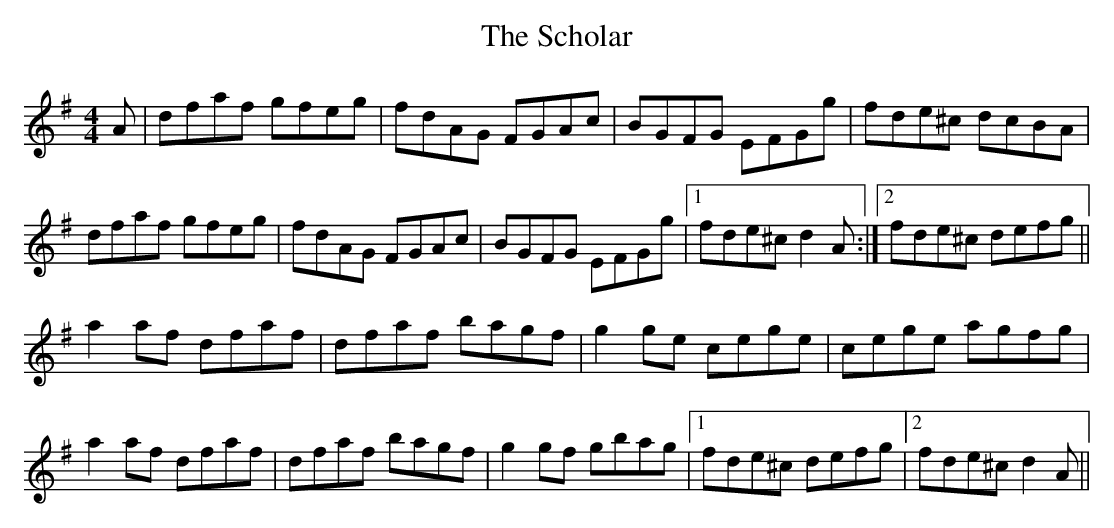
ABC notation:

X:1
T:The Scholar
M:4/4
L:1/8
K:DMix
A|dfaf gfeg|fdAG FGAc|BGFG EFGg|fde^c dcBA|
dfaf gfeg|fdAG FGAc|BGFG EFGg|1 fde^c d2 A:|2 fde^c defg||
a2af dfaf|dfaf bagf|g2ge cege|cege agfg|
a2af dfaf|dfaf bagf|g2gf gbag|1 fde^c defg |2 fde^c d2 A||
